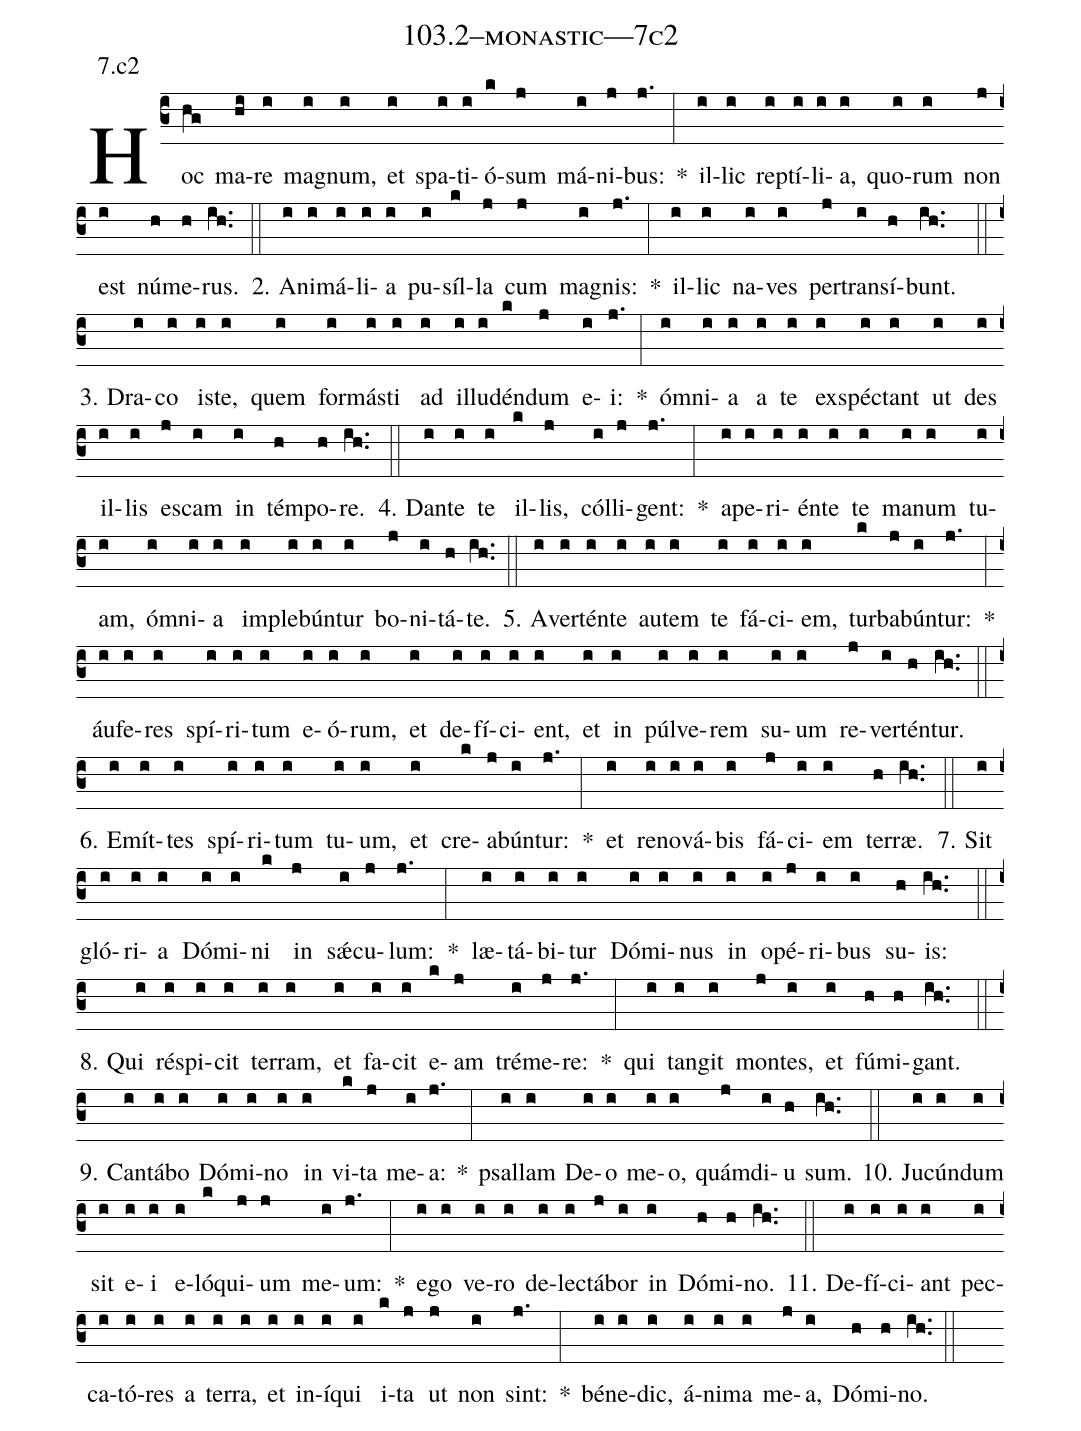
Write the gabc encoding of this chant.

name: 103.2--monastic---7c2;
annotation: 7.c2;
%%
(c3)Hoc(hg) ma(hi)re(i) ma(i)gnum,(i) et(i) spa(i)ti(i)ó(k)sum(j) má(i)ni(j)bus:(j.) *(:) il(i)lic(i) rep(i)tí(i)li(i)a,(i) quo(i)rum(i) non(j) est(i) nú(h)me(h)rus.(ih..) (::)
2. A(i)ni(i)má(i)li(i)a(i) pu(i)síl(k)la(j) cum(j) ma(i)gnis:(j.) *(:) il(i)lic(i) na(i)ves(i) per(j)trans(i)í(h)bunt.(ih..) (::)
3. Dra(i)co(i) is(i)te,(i) quem(i) for(i)más(i)ti(i) ad(i) il(i)lu(i)dén(k)dum(j) e(i)i:(j.) *(:) óm(i)ni(i)a(i) a(i) te(i) ex(i)spéc(i)tant(i) ut(i) des(i) il(i)lis(i) es(j)cam(i) in(i) tém(h)po(h)re.(ih..) (::)
4. Dan(i)te(i) te(i) il(k)lis,(j) cól(i)li(j)gent:(j.) *(:) a(i)pe(i)ri(i)én(i)te(i) te(i) ma(i)num(i) tu(i)am,(i) óm(i)ni(i)a(i) im(i)ple(i)bún(i)tur(i) bo(j)ni(i)tá(h)te.(ih..) (::)
5. A(i)ver(i)tén(i)te(i) au(i)tem(i) te(i) fá(i)ci(i)em,(i) tur(k)ba(j)bún(i)tur:(j.) *(:) áu(i)fe(i)res(i) spí(i)ri(i)tum(i) e(i)ó(i)rum,(i) et(i) de(i)fí(i)ci(i)ent,(i) et(i) in(i) púl(i)ve(i)rem(i) su(i)um(i) re(j)ver(i)tén(h)tur.(ih..) (::)
6. E(i)mít(i)tes(i) spí(i)ri(i)tum(i) tu(i)um,(i) et(i) cre(k)a(j)bún(i)tur:(j.) *(:) et(i) re(i)no(i)vá(i)bis(i) fá(j)ci(i)em(i) ter(h)ræ.(ih..) (::)
7. Sit(i) gló(i)ri(i)a(i) Dó(i)mi(i)ni(k) in(j) sǽ(i)cu(j)lum:(j.) *(:) læ(i)tá(i)bi(i)tur(i) Dó(i)mi(i)nus(i) in(i) o(i)pé(j)ri(i)bus(i) su(h)is:(ih..) (::)
8. Qui(i) ré(i)spi(i)cit(i) ter(i)ram,(i) et(i) fa(i)cit(i) e(k)am(j) tré(i)me(j)re:(j.) *(:) qui(i) tan(i)git(i) mon(j)tes,(i) et(i) fú(h)mi(h)gant.(ih..) (::)
9. Can(i)tá(i)bo(i) Dó(i)mi(i)no(i) in(i) vi(k)ta(j) me(i)a:(j.) *(:) psal(i)lam(i) De(i)o(i) me(i)o,(i) quám(j)di(i)u(h) sum.(ih..) (::)
10. Ju(i)cún(i)dum(i) sit(i) e(i)i(i) e(i)ló(k)qui(j)um(j) me(i)um:(j.) *(:) e(i)go(i) ve(i)ro(i) de(i)lec(i)tá(j)bor(i) in(i) Dó(h)mi(h)no.(ih..) (::)
11. De(i)fí(i)ci(i)ant(i) pec(i)ca(i)tó(i)res(i) a(i) ter(i)ra,(i) et(i) in(i)í(i)qui(i) i(k)ta(j) ut(j) non(i) sint:(j.) *(:) bé(i)ne(i)dic,(i) á(i)ni(i)ma(i) me(j)a,(i) Dó(h)mi(h)no.(ih..) (::)
